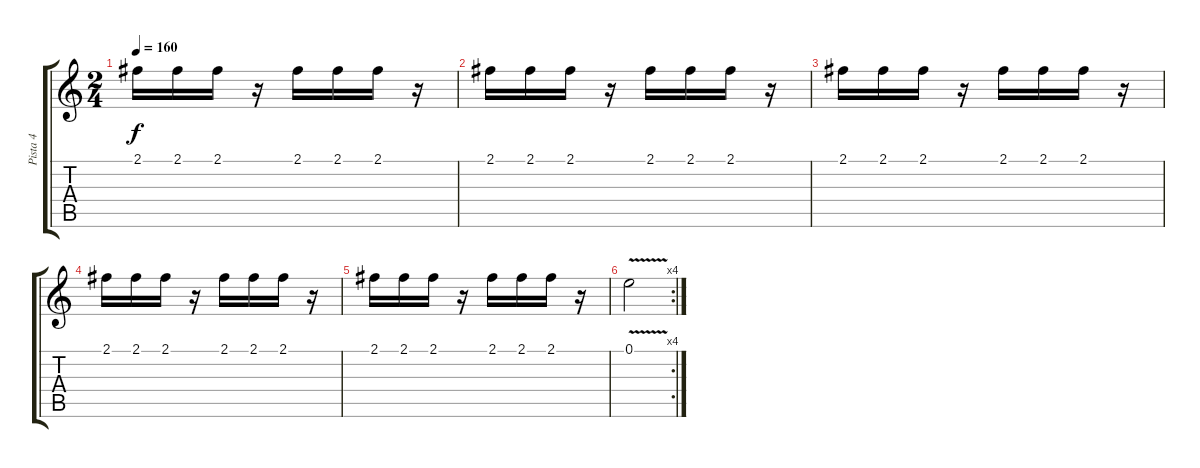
\track ("Pista 4" "Pista 4") {instrument acousticguitarnylon}
\staff {score tabs}
\tuning (E4 B3 G3 D3 A2 E2) {hide}
\ts (2 4)
\tempo 160
\clef g2
\ks c
2.1.16{dy f} 2.1.16 2.1.16 r.16 2.1.16 2.1.16 2.1.16 r.16 |
2.1.16 2.1.16 2.1.16 r.16 2.1.16 2.1.16 2.1.16 r.16 |
2.1.16 2.1.16 2.1.16 r.16 2.1.16 2.1.16 2.1.16 r.16 |
2.1.16 2.1.16 2.1.16 r.16 2.1.16 2.1.16 2.1.16 r.16 |
2.1.16 2.1.16 2.1.16 r.16 2.1.16 2.1.16 2.1.16 r.16 |
\rc 4
0.1{v}.2
